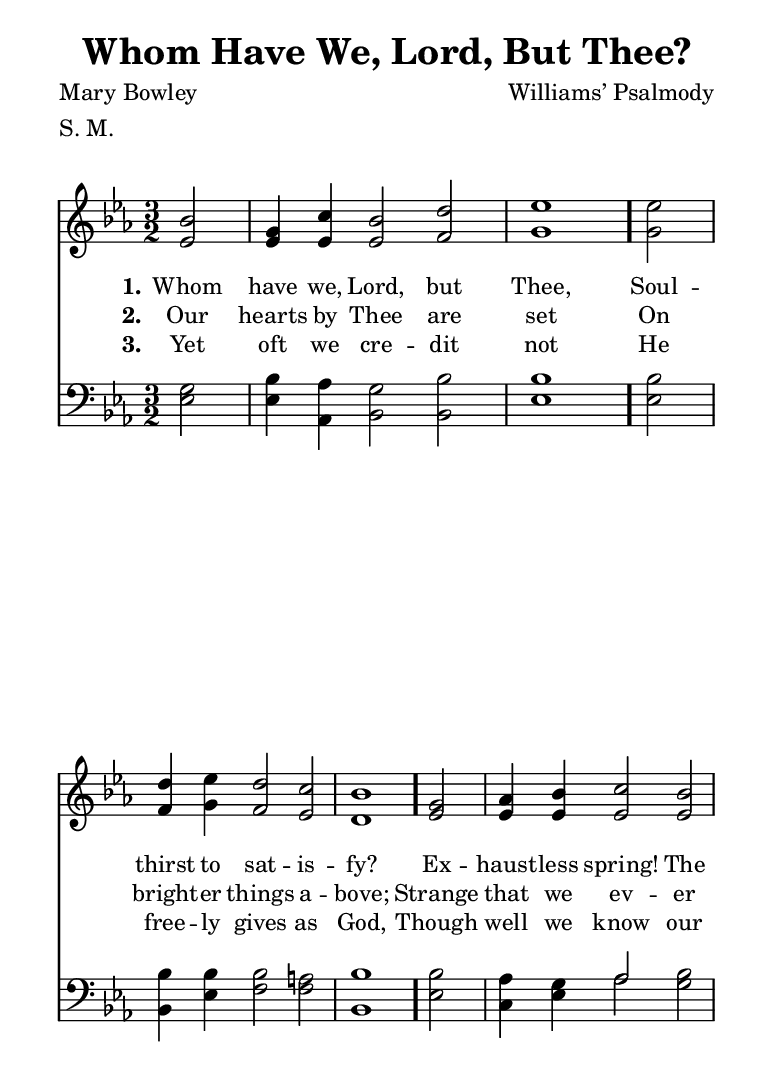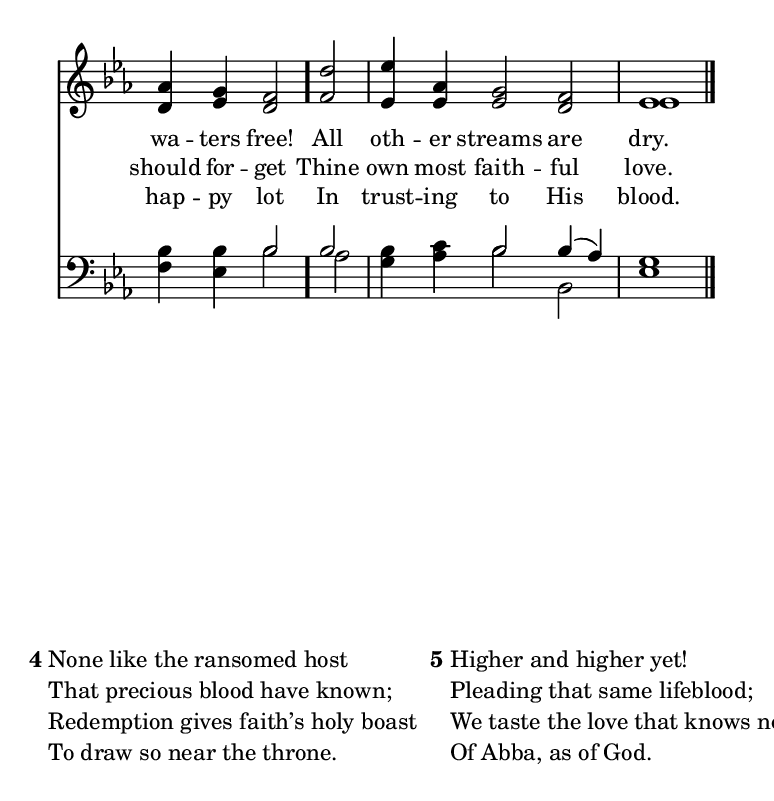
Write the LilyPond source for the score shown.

\include "common/global.ily"
\paper {
  \include "common/paper.ily"
  ragged-last-bottom = ##t
  system-count = #(cond (is-eogsized 2) (#t #f))
}

\header{
  hymnnumber = "180"
  title = "Whom Have We, Lord, But Thee?"
  tunename = "Huddersfield"
  meter = "S. M."
  poet = "Mary Bowley"
  composer = "Williams’ Psalmody"
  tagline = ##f
}

patternAA = { c2 | c4 c4 c2 c2 | c1 }
patternAB = { c2 | c4 c4 c2 c4( c4) | c1 }
patternBA = { c2 | c4 c4 c2 c2 | c4 c4 c2 }

global = {
  \include "common/overrides.ily"
  \override Staff.TimeSignature.style = #'numbered
  \time 3/2
  \override Score.MetronomeMark.transparent = ##t % hide all fermata changes too
  \tempo 2=70
  \key ees \major
  \partial 2
  \autoBeamOff
}

notesSoprano = {
\global
\relative c'' {

  \changePitch \patternAA { bes | g c bes d | ees }
  \changePitch \patternAA { ees | d ees d c | bes } \eogbreak
  \changePitch \patternBA { g | aes bes c bes | aes g f }
  \changePitch \patternAA { d' | ees aes, g f | ees }

  \bar "|."

}
}

notesAlto = {
\global
\relative e' {

  \changePitch \patternAA { ees | ees ees ees f | g }
  \changePitch \patternAA { g | f g f ees | d }
  \changePitch \patternBA { ees | ees ees ees ees | d ees d }
  \changePitch \patternAA { f | ees ees ees d | ees }

}
}

notesTenor = {
\global
\relative a {

  \changePitch \patternAA { g | bes aes g bes | bes }
  \changePitch \patternAA { bes | bes bes bes a | bes }
  \changePitch \patternBA { bes | aes g aes bes | bes bes bes }
  \changePitch \patternAB { bes | bes c bes bes aes | g }

}
}

notesBass = {
\global
\relative f {

  \changePitch \patternAA { ees | ees aes, bes bes | ees }
  \changePitch \patternAA { ees | bes ees f f | bes, }
  \changePitch \patternBA { ees | c ees aes g | f ees bes' }
  \changePitch \patternAA { aes | g aes bes bes, | ees }

}
}

wordsA = \lyricmode {
\set stanza = "1."

Whom have we, Lord, but Thee, \bar "."
Soul -- thirst to sat -- is -- fy? \bar "."
Ex -- haust -- less spring! The wa -- ters free! \bar "."
All oth -- er streams are dry. \bar "."

}

wordsB = \lyricmode {
\set stanza = "2."

Our hearts by Thee are set
On bright -- er things a -- bove;
Strange that we ev -- er should for -- get
Thine own most faith -- ful love.

}

wordsC = \lyricmode {
\set stanza = "3."

Yet oft we cre -- dit not
He free -- ly gives as God,
Though well we know our hap -- py lot
In trust -- ing to His blood.

}

wordsD = \markuplist {

\line { None like the ransomed host }
\line { That precious blood have known; }
\line { Redemption gives faith’s holy boast }
\line { To draw so near the throne. }

}

wordsE = \markuplist {

\line { Higher and higher yet! }
\line { Pleading that same lifeblood; }
\line { We taste the love that knows no let, }
\line { Of Abba, as of God. }

}

\score {
  \context ChoirStaff <<
    \context Staff = upper <<
      \set Staff.autoBeaming = ##f
      \set ChoirStaff.systemStartDelimiter = #'SystemStartBar
      \set ChoirStaff.printPartCombineTexts = ##f
      \partcombine #'(2 . 9) \notesSoprano \notesAlto
      \context NullVoice = sopranos { \voiceOne << \notesSoprano >> }
      \context NullVoice = altos { \voiceTwo << \notesAlto >> }
      \context Lyrics = one   \lyricsto sopranos \wordsA
      \context Lyrics = two   \lyricsto sopranos \wordsB
      \context Lyrics = three \lyricsto sopranos \wordsC
    >>
    \context Staff = men <<
      \set Staff.autoBeaming = ##f
      \clef bass
      \set ChoirStaff.printPartCombineTexts = ##f
      \partcombine #'(2 . 9) \notesTenor \notesBass
      \context NullVoice = tenors { \voiceOne << \notesTenor >> }
      \context NullVoice = basses { \voiceTwo << \notesBass >> }
    >>
  >>
  \layout {
    \include "common/layout.ily"
  }
  \midi{
    \include "common/midi.ily"
  }
}

\noPageBreak

\markup { \fill-line {
  \hspace #0.1
  \line{ \bold 4 \column { \wordsD } }
  \hspace #0.1
  \line{ \bold 5 \column { \wordsE } }
  \hspace #0.1
} }

\version "2.19.49"  % necessary for upgrading to future LilyPond versions.

% vi:set et ts=2 sw=2 ai nocindent syntax=lilypond:
